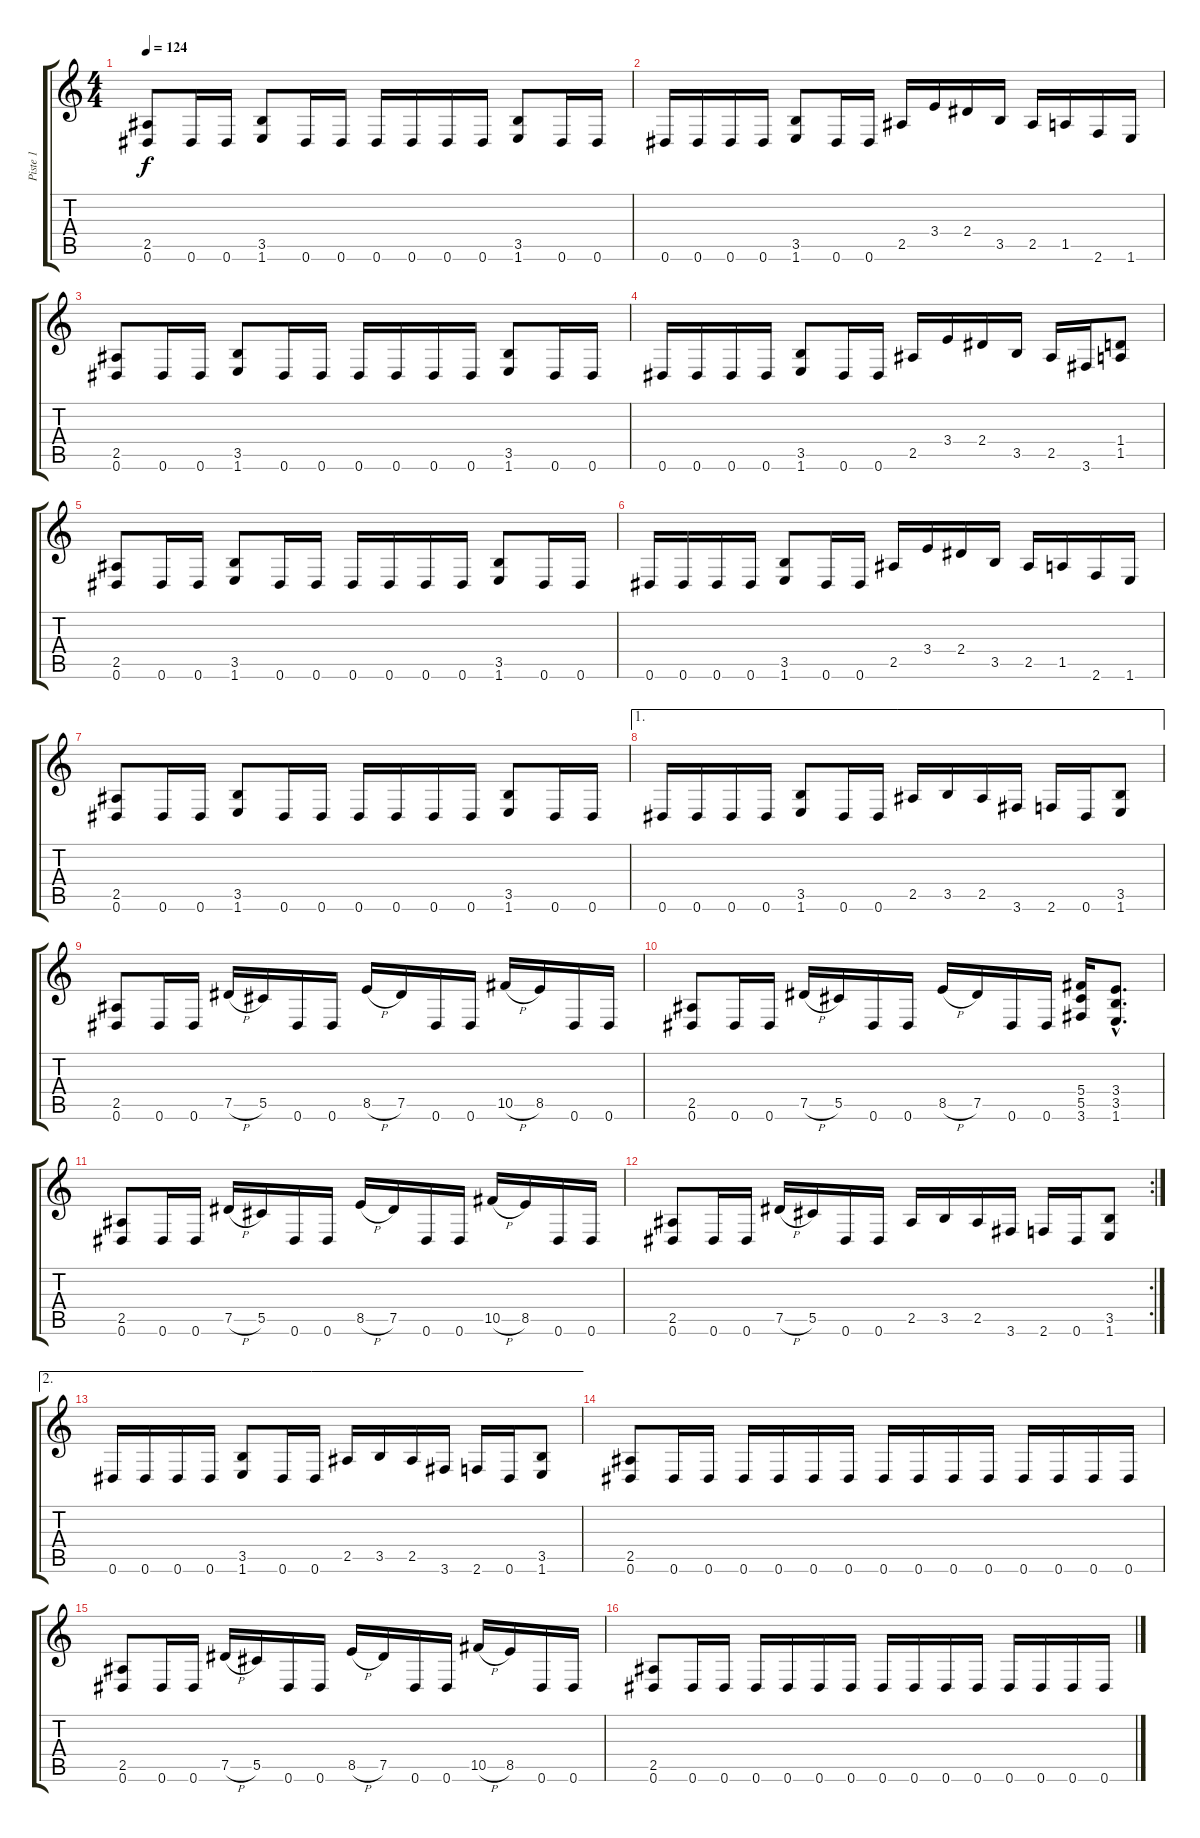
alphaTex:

\track ("Piste 1" "Piste 1") {instrument distortionguitar}
\staff {score tabs}
\tuning (Eb4 Bb3 Gb3 Db3 Ab2 Eb2) {hide}
\ts (4 4)
\tempo 124
\clef g2
\ks c
(2.5 0.6).8{dy f} 0.6.16 0.6.16 (3.5 1.6).8 0.6.16 0.6.16 0.6.16 0.6.16 0.6.16 0.6.16 (3.5 1.6).8 0.6.16 0.6.16 |
0.6.16 0.6.16 0.6.16 0.6.16 (3.5 1.6).8 0.6.16 0.6.16 2.5.16 3.4.16 2.4.16 3.5.16 2.5.16 1.5.16 2.6.16 1.6.16 |
(2.5 0.6).8 0.6.16 0.6.16 (3.5 1.6).8 0.6.16 0.6.16 0.6.16 0.6.16 0.6.16 0.6.16 (3.5 1.6).8 0.6.16 0.6.16 |
0.6.16 0.6.16 0.6.16 0.6.16 (3.5 1.6).8 0.6.16 0.6.16 2.5.16 3.4.16 2.4.16 3.5.16 2.5.16 3.6.16 (1.4 1.5).8 |
(2.5 0.6).8 0.6.16 0.6.16 (3.5 1.6).8 0.6.16 0.6.16 0.6.16 0.6.16 0.6.16 0.6.16 (3.5 1.6).8 0.6.16 0.6.16 |
0.6.16 0.6.16 0.6.16 0.6.16 (3.5 1.6).8 0.6.16 0.6.16 2.5.16 3.4.16 2.4.16 3.5.16 2.5.16 1.5.16 2.6.16 1.6.16 |
(2.5 0.6).8 0.6.16 0.6.16 (3.5 1.6).8 0.6.16 0.6.16 0.6.16 0.6.16 0.6.16 0.6.16 (3.5 1.6).8 0.6.16 0.6.16 |
\ae 1
0.6.16 0.6.16 0.6.16 0.6.16 (3.5 1.6).8 0.6.16 0.6.16 2.5.16 3.5.16 2.5.16 3.6.16 2.6.16 0.6.16 (3.5 1.6).8 |
(2.5 0.6).8 0.6.16 0.6.16 7.5{h}.16 5.5.16 0.6.16 0.6.16 8.5{h}.16 7.5.16 0.6.16 0.6.16 10.5{h}.16 8.5.16 0.6.16 0.6.16 |
(2.5 0.6).8 0.6.16 0.6.16 7.5{h}.16 5.5.16 0.6.16 0.6.16 8.5{h}.16 7.5.16 0.6.16 0.6.16 (5.4 5.5 3.6).16 (3.4{hac} 3.5{hac} 1.6{hac}).8{d} |
(2.5 0.6).8 0.6.16 0.6.16 7.5{h}.16 5.5.16 0.6.16 0.6.16 8.5{h}.16 7.5.16 0.6.16 0.6.16 10.5{h}.16 8.5.16 0.6.16 0.6.16 |
\rc 2
(2.5 0.6).8 0.6.16 0.6.16 7.5{h}.16 5.5.16 0.6.16 0.6.16 2.5.16 3.5.16 2.5.16 3.6.16 2.6.16 0.6.16 (3.5 1.6).8 |
\ae 2
0.6.16 0.6.16 0.6.16 0.6.16 (3.5 1.6).8 0.6.16 0.6.16 2.5.16 3.5.16 2.5.16 3.6.16 2.6.16 0.6.16 (3.5 1.6).8 |
(2.5 0.6).8 0.6.16 0.6.16 0.6.16 0.6.16 0.6.16 0.6.16 0.6.16 0.6.16 0.6.16 0.6.16 0.6.16 0.6.16 0.6.16 0.6.16 |
(2.5 0.6).8 0.6.16 0.6.16 7.5{h}.16 5.5.16 0.6.16 0.6.16 8.5{h}.16 7.5.16 0.6.16 0.6.16 10.5{h}.16 8.5.16 0.6.16 0.6.16 |
(2.5 0.6).8 0.6.16 0.6.16 0.6.16 0.6.16 0.6.16 0.6.16 0.6.16 0.6.16 0.6.16 0.6.16 0.6.16 0.6.16 0.6.16 0.6.16
